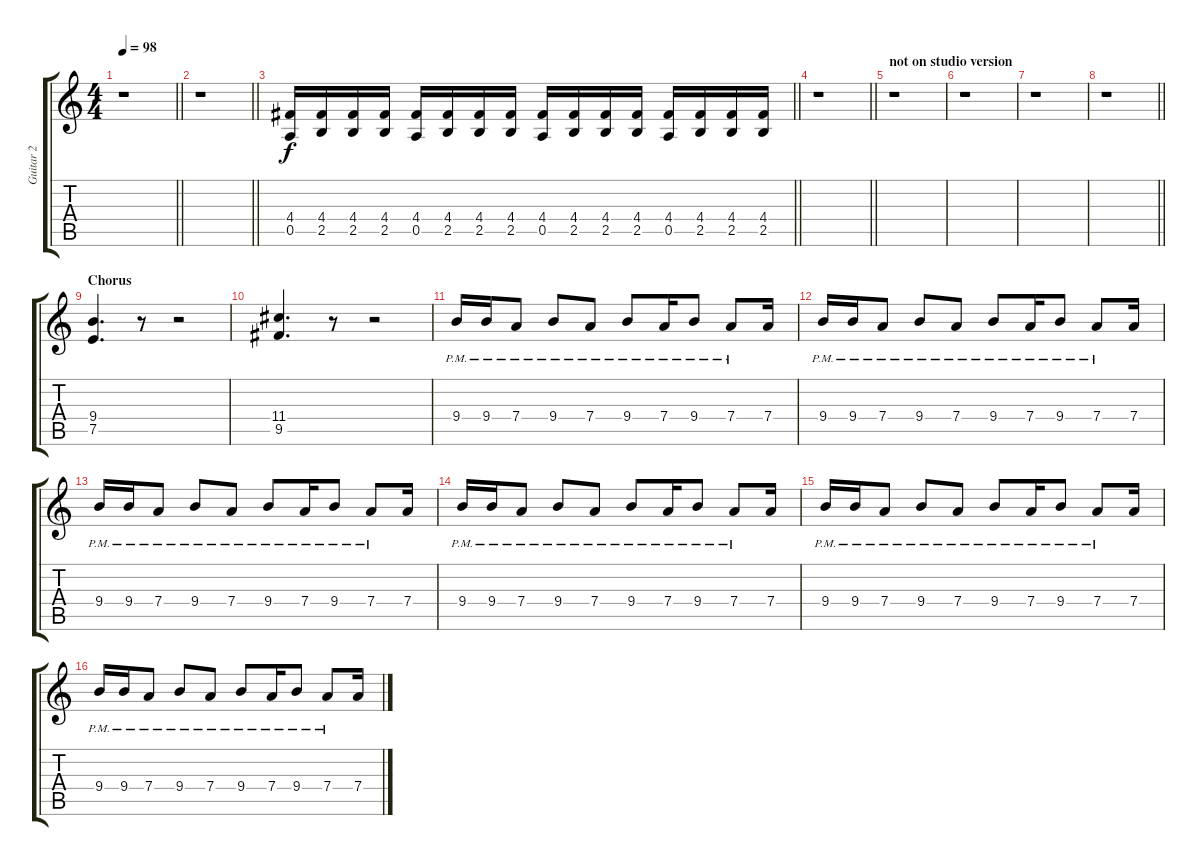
\track ("Guitar 2" "Guitar 2") {instrument distortionguitar}
\staff {score tabs}
\tuning (E4 B3 G3 D3 A2 E2) {hide}
\ts (4 4)
\tempo 98
\clef g2
\barLineRight lightlight
\ks c
r.1{dy f} |
\barLineRight lightlight
r.1 |
\barLineRight lightlight
(4.4 0.5).16 (4.4 2.5).16 (4.4 2.5).16 (4.4 2.5).16 (4.4 0.5).16 (4.4 2.5).16 (4.4 2.5).16 (4.4 2.5).16 (4.4 0.5).16 (4.4 2.5).16 (4.4 2.5).16 (4.4 2.5).16 (4.4 0.5).16 (4.4 2.5).16 (4.4 2.5).16 (4.4 2.5).16 |
\barLineRight lightlight
r.1 |
\section ("" "not on studio version")
r.1 |
r.1 |
r.1 |
\barLineRight lightlight
r.1 |
\section ("" "Chorus")
(9.4 7.5).4{d} r.8 r.2 |
(11.4 9.5).4{d} r.8 r.2 |
9.4{pm}.16 9.4{pm}.16 7.4{pm}.8 9.4{pm}.8 7.4{pm}.8 9.4{pm}.8 7.4{pm}.16 9.4{pm}.8 7.4{pm}.8 7.4.16 |
9.4{pm}.16 9.4{pm}.16 7.4{pm}.8 9.4{pm}.8 7.4{pm}.8 9.4{pm}.8 7.4{pm}.16 9.4{pm}.8 7.4{pm}.8 7.4.16 |
9.4{pm}.16 9.4{pm}.16 7.4{pm}.8 9.4{pm}.8 7.4{pm}.8 9.4{pm}.8 7.4{pm}.16 9.4{pm}.8 7.4{pm}.8 7.4.16 |
9.4{pm}.16 9.4{pm}.16 7.4{pm}.8 9.4{pm}.8 7.4{pm}.8 9.4{pm}.8 7.4{pm}.16 9.4{pm}.8 7.4{pm}.8 7.4.16 |
9.4{pm}.16 9.4{pm}.16 7.4{pm}.8 9.4{pm}.8 7.4{pm}.8 9.4{pm}.8 7.4{pm}.16 9.4{pm}.8 7.4{pm}.8 7.4.16 |
9.4{pm}.16 9.4{pm}.16 7.4{pm}.8 9.4{pm}.8 7.4{pm}.8 9.4{pm}.8 7.4{pm}.16 9.4{pm}.8 7.4{pm}.8 7.4.16
